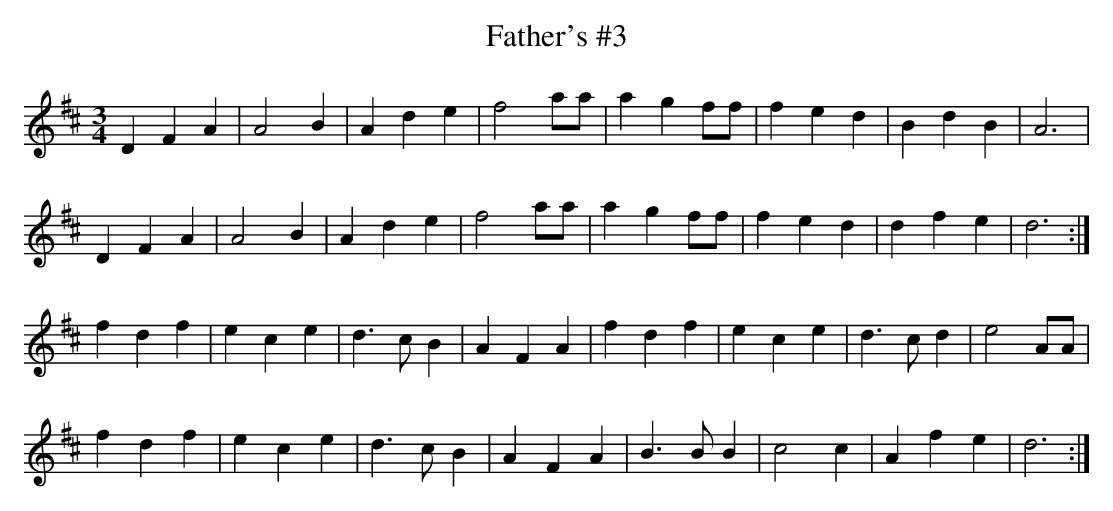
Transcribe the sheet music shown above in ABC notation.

X:1
T:Father's #3
M:3/4
L:1/4
K:D
D F A|A2 B|A d e|f2 a/a/|a g f/f/|f e d|B d B|A3|
D F A|A2 B|A d e|f2 a/a/|a g f/f/|f e d|d f e|d3:|
f d f|e c e|d3/2 c/ B|A F A|f d f|e c e|d3/2 c/ d|e2 A/A/|
f d f|e c e|d3/2 c/ B|A F A|B3/2 B/ B|c2 c|A f e|d3:|
